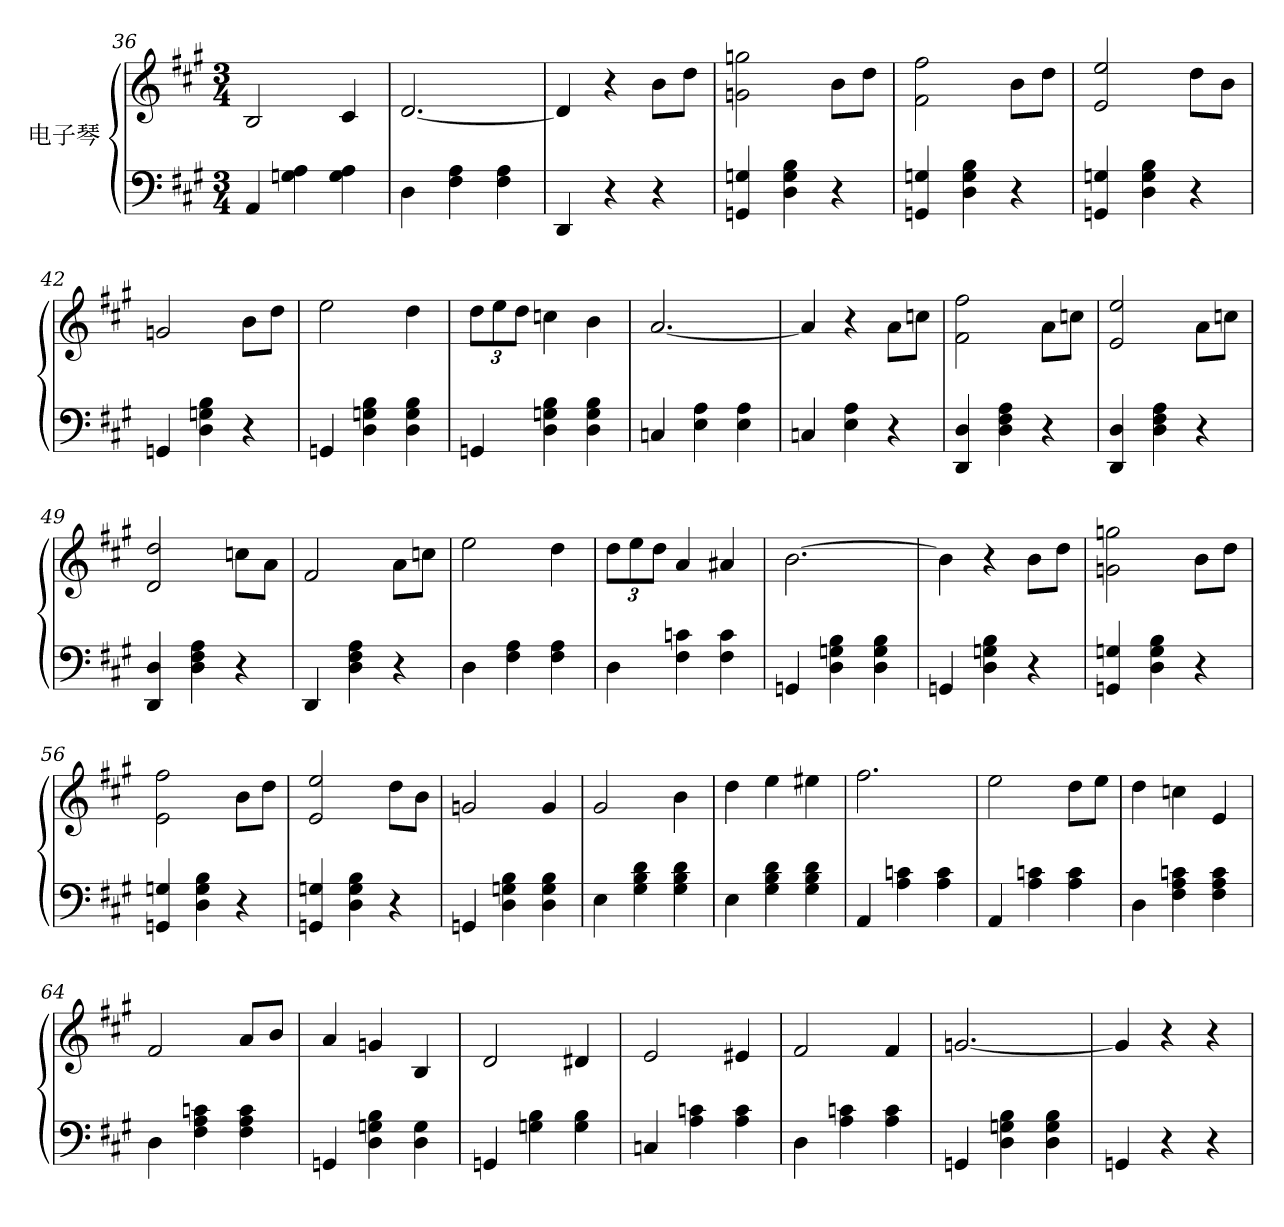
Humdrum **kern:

**kern	**kern
*part1	*part1
*staff2	*staff1
*I"电子琴	*
*clefF4	*clefG2
*k[f#c#g#]	*k[f#c#g#]
*M3/4	*M3/4
=36	=36
4AA/	2B/
4Gn\ 4A\	.
4G\ 4A\	4c#/
=37	=37
4D\	[2.d/
4F#\ 4A\	.
4F#\ 4A\	.
=38	=38
4DD/	4d/]
4r	4r
4r	8b\L
.	8dd\J
=39	=39
4GGn/ 4Gn/	2gn\ 2ggn\
4D\ 4G\ 4B\	.
4r	8b\L
.	8dd\J
=40	=40
4GGn/ 4Gn/	2f#\ 2ff#\
4D\ 4G\ 4B\	.
4r	8b\L
.	8dd\J
=41	=41
4GGn/ 4Gn/	2e/ 2ee/
4D\ 4G\ 4B\	.
4r	8dd\L
.	8b\J
!!LO:PB:g=z
=42	=42
4GGn/	2gn/
4D\ 4Gn\ 4B\	.
4r	8b\L
.	8dd\J
=43	=43
4GGn/	2ee\
4D\ 4Gn\ 4B\	.
4D\ 4G\ 4B\	4dd\
=44	=44
*	*Xbrackettup
4GGn/	12dd\L
.	12ee\
.	12dd\J
4D\ 4Gn\ 4B\	4ccn\
4D\ 4G\ 4B\	4b\
=45	=45
4Cn/	[2.a/
4E\ 4A\	.
4E\ 4A\	.
=46	=46
4Cn/	4a/]
4E\ 4A\	4r
4r	8a\L
.	8ccn\J
=47	=47
4DD/ 4D/	2f#\ 2ff#\
4D\ 4F#\ 4A\	.
4r	8a\L
.	8ccn\J
=48	=48
4DD/ 4D/	2e/ 2ee/
4D\ 4F#\ 4A\	.
4r	8a\L
.	8ccn\J
=49	=49
4DD/ 4D/	2d/ 2dd/
4D\ 4F#\ 4A\	.
4r	8ccn\L
.	8a\J
!!LO:LB:g=z
=50	=50
4DD/	2f#/
4D\ 4F#\ 4A\	.
4r	8a\L
.	8ccn\J
=51	=51
4D\	2ee\
4F#\ 4A\	.
4F#\ 4A\	4dd\
=52	=52
4D\	12dd\L
.	12ee\
.	12dd\J
4F#\ 4cn\	4a/
4F#\ 4c\	4a#X/
=53	=53
4GGn/	[2.b\
4D\ 4Gn\ 4B\	.
4D\ 4G\ 4B\	.
=54	=54
4GGn/	4b\]
4D\ 4Gn\ 4B\	4r
4r	8b\L
.	8dd\J
=55	=55
4GGn/ 4Gn/	2gn\ 2ggn\
4D\ 4G\ 4B\	.
4r	8b\L
.	8dd\J
=56	=56
4GGn/ 4Gn/	2e\ 2ff#\
4D\ 4G\ 4B\	.
4r	8b\L
.	8dd\J
=57	=57
4GGn/ 4Gn/	2e/ 2ee/
4D\ 4G\ 4B\	.
4r	8dd\L
.	8b\J
!!LO:LB:g=z
=58	=58
4GGn/	2gn/
4D\ 4Gn\ 4B\	.
4D\ 4G\ 4B\	4g/
=59	=59
4E\	2g#/
4G#\ 4B\ 4d\	.
4G#\ 4B\ 4d\	4b\
=60	=60
4E\	4dd\
4G#\ 4B\ 4d\	4ee\
4G#\ 4B\ 4d\	4ee#X\
=61	=61
4AA/	2.ff#\
4A\ 4cn\	.
4A\ 4c\	.
=62	=62
4AA/	2ee\
4A\ 4cn\	.
4A\ 4c\	8dd\L
.	8ee\J
=63	=63
4D\	4dd\
4F#\ 4A\ 4cn\	4ccn\
4F#\ 4A\ 4c\	4e/
=64	=64
4D\	2f#/
4F#\ 4A\ 4cn\	.
4F#\ 4A\ 4c\	8a/L
.	8b/J
=65	=65
4GGn/	4a/
4D\ 4Gn\ 4B\	4gn/
4D\ 4G\	4B/
!!LO:LB:g=z
=66	=66
4GGn/	2d/
4Gn\ 4B\	.
4G\ 4B\	4d#X/
=67	=67
4Cn/	2e/
4A\ 4cn\	.
4A\ 4c\	4e#X/
=68	=68
4D\	2f#/
4A\ 4cn\	.
4A\ 4c\	4f#/
=69	=69
4GGn/	[2.gn/
4D\ 4Gn\ 4B\	.
4D\ 4G\ 4B\	.
=70	=70
4GGn/	4g/]
4r	4r
4r	4r
=	=
*-	*-
